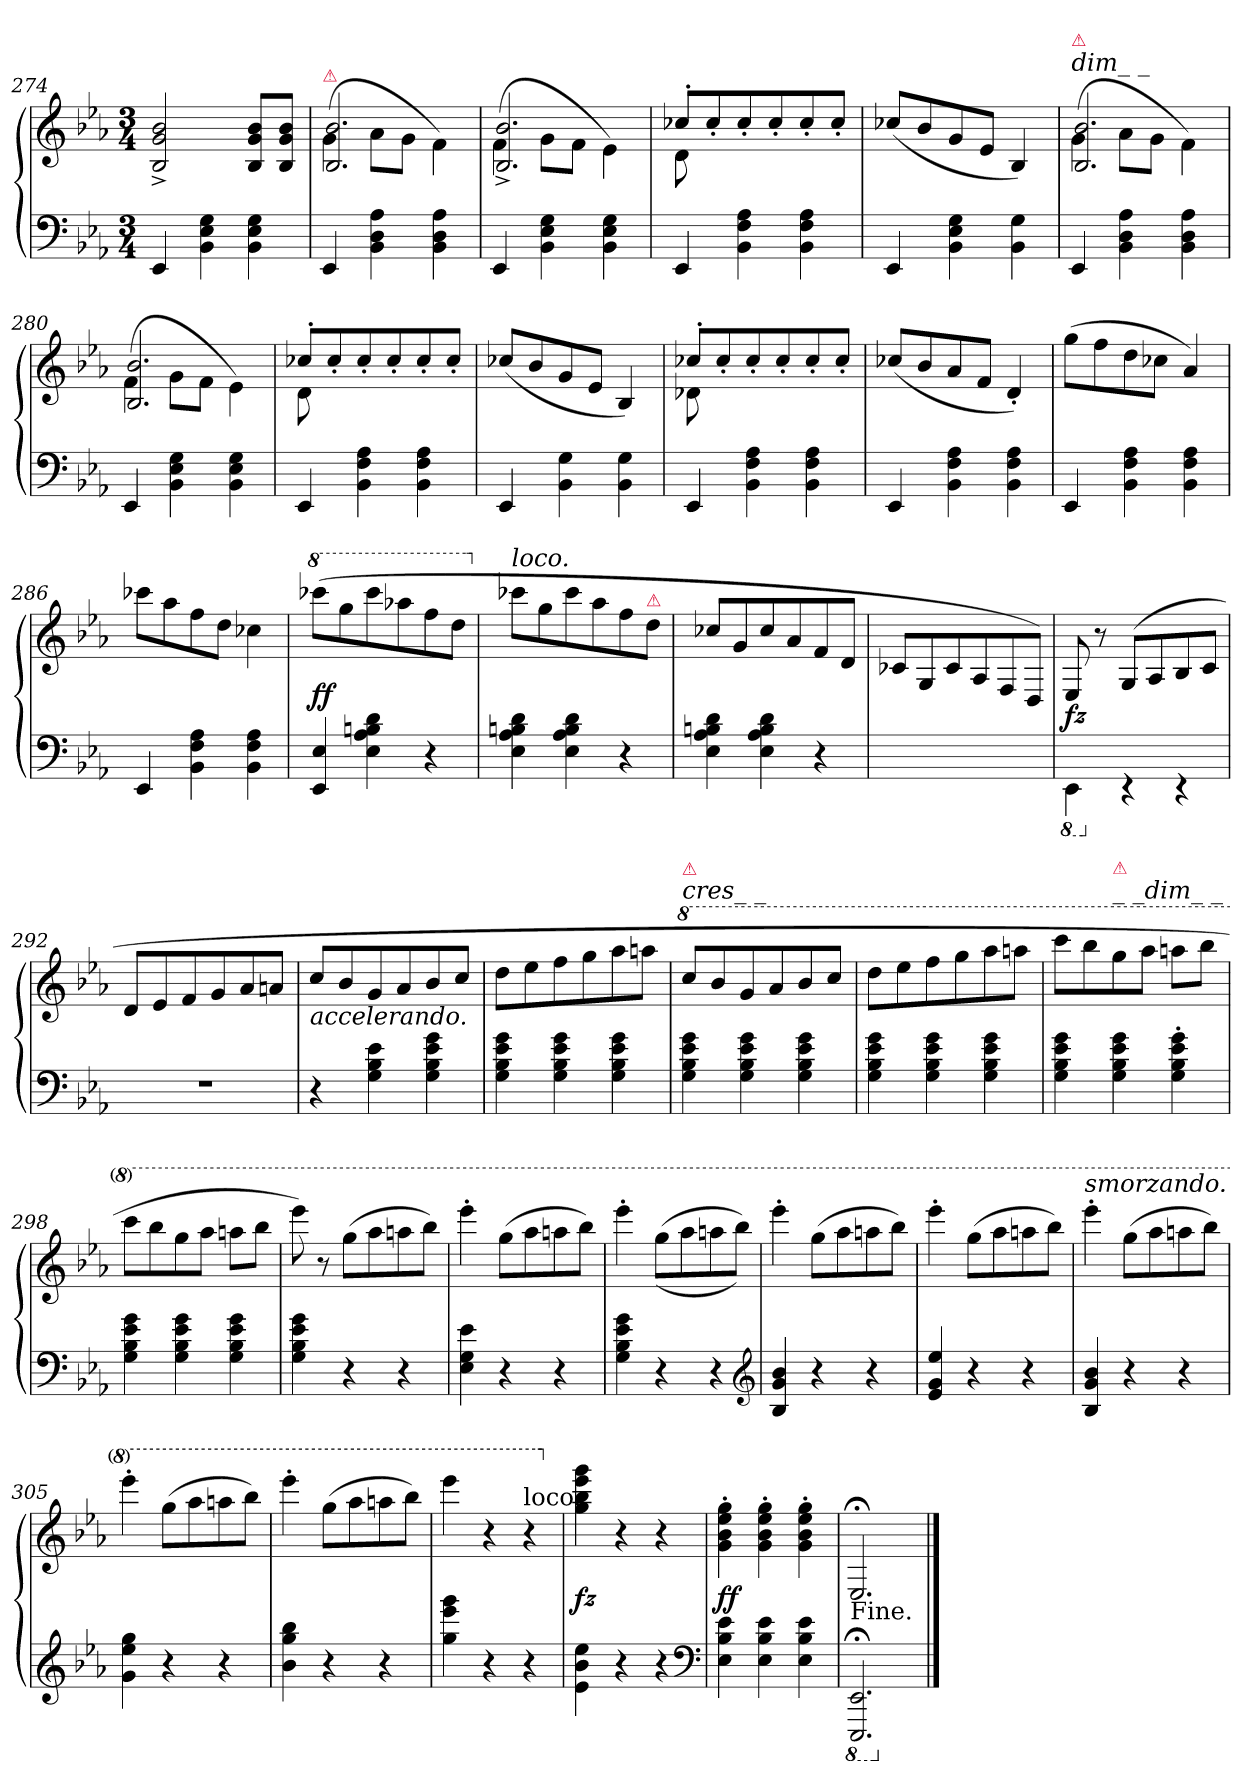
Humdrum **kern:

**kern	**kern	**dynam
*part1	*part1	*part1
*staff2	*staff1	*staff1/2
*clefF4	*clefG2	*
*k[b-e-a-]	*k[b-e-a-]	*
*M3/4	*M3/4	*
=274	=274	=274
4EE-	2B-^> 2g^> 2b-^>	.
4BB- 4E- 4G	.	.
4BB- 4E- 4G	8B- 8g 8b-L	.
.	8B- 8g 8b-J	.
=275	=275	=275
*	*^	*
!	!LO:TX:a:color=crimson:t=⚠	!	!
4EE-	(>4g\	2.B-/ 2.b-/	.
4BB- 4D 4A-	8a-\L	.	.
.	8gJ	.	.
4BB- 4D 4A-	4f\)	.	.
=276	=276	=276	=276
4EE-	(4f\	2.B-^>/ 2.b-^>/	.
4BB- 4E- 4G	8g\L	.	.
.	8fJ	.	.
4BB- 4E- 4G	4e-\)	.	.
=277	=277	=277	=277
4EE-	8cc-X'<L	8d	.
.	8cc-'<	8reyy	.
4BB- 4F 4A-	8cc-'<	2rcyy	.
.	8cc-'<	.	.
4BB- 4F 4A-	8cc-'<	.	.
.	8cc-'<J	.	.
*	*v	*v	*
=278	=278	=278
4EE-	(8cc-XL	.
.	8b-	.
4BB- 4E- 4G	8g	.
.	8e-J	.
4BB- 4G	4B-)	.
=279	=279	=279
*	*^	*
!	!LO:TX:a:i:t=dim_ _	!	!
!	!LO:TX:a:color=crimson:t=⚠	!	!
4EE-	(4g\	2.B-/ 2.b-/	.
4BB- 4D 4A-	8a-\L	.	.
.	8gJ	.	.
4BB- 4D 4A-	4f\)	.	.
=280	=280	=280	=280
4EE-	(4f\	2.B-/ 2.b-/	.
4BB- 4E- 4G	8g\L	.	.
.	8fJ	.	.
4BB- 4E- 4G	4e-\)	.	.
=281	=281	=281	=281
4EE-	8cc-X'<L	8d	.
.	8cc-'	8reyy	.
4BB- 4F 4A-	8cc-'	2rcyy	.
.	8cc-'	.	.
4BB- 4F 4A-	8cc-'	.	.
.	8cc-'J	.	.
*	*v	*v	*
=282	=282	=282
4EE-	(8cc-XL	.
.	8b-	.
4BB- 4G	8g	.
.	8e-J	.
4BB- 4G	4B-)	.
=283	=283	=283
*	*^	*
4EE-	8cc-X'<L	8d-X	.
.	8cc-'	8rcyy	.
4BB- 4F 4A-	8cc-'	2rcyy	.
.	8cc-'	.	.
4BB- 4F 4A-	8cc-'	.	.
.	8cc-'J	.	.
*	*v	*v	*
=284	=284	=284
4EE-	(8cc-XL	.
.	8b-	.
4BB- 4F 4A-	8a-	.
.	8fJ	.
4BB- 4F 4A-	4d')	.
=285	=285	=285
4EE-	(8ggL	.
.	8ff	.
4BB- 4F 4A-	8dd	.
.	8cc-XJ	.
4BB- 4F 4A-	4a-)	.
=286	=286	=286
4EE-	8ccc-XL	.
.	8aa-	.
4BB- 4F 4A-	8ff	.
.	8ddJ	.
4BB- 4F 4A-	4cc-X	.
=287	=287	=287
*	*8va	*
4EE- 4E-	(>8cccc-XL	ff
.	8ggg	.
4E- 4A- 4Bn 4d	8cccc-	.
.	8aaa-X	.
4r	8fff	.
.	8dddJ	.
=288	=288	=288
*	*X8va	*
!	!LO:TX:a:i:t=loco.	!
4E- 4A- 4Bn 4d	8ccc-XL	.
.	8gg	.
4E- 4A- 4B 4d	8ccc-	.
.	8aa-	.
4r	8ff	.
!	!LO:TX:a:color=crimson:t=⚠	!
.	8ddJ	.
=289	=289	=289
4E- 4A- 4Bn 4d	8cc-XL	.
.	8g	.
4E- 4A- 4B 4d	8cc-	.
.	8a-	.
4r	8f	.
.	8dJ	.
=290	=290	=290
2.ryy	8c-X/L	.
.	8G/	.
.	8c-/	.
.	8A-/	.
.	8F/	.
.	8D/J)	.
=291	=291	=291
*8ba	*	*
4EEE-\	8E-/	fz
.	8r	.
*X8ba	*	*
4rEE	(>8G/L	.
.	8A-/	.
4rEE	8B-/	.
.	8c/J	.
=292	=292	=292
2.rF	8dL	.
.	8e-	.
.	8f	.
.	8g	.
.	8a-	.
.	8anJ	.
=293	=293	=293
!	!LO:TX:b:i:t=accelerando.	!
4r	8ccL	.
.	8b-	.
4G 4B- 4e-	8g	.
.	8a-	.
4G 4B- 4e- 4g	8b-	.
.	8ccJ	.
=294	=294	=294
4G 4B- 4e- 4g	8ddL	.
.	8ee-	.
4G 4B- 4e- 4g	8ff	.
.	8gg	.
4G 4B- 4e- 4g	8aa-	.
.	8aanJ	.
=295	=295	=295
*	*8va	*
!	!LO:TX:a:i:t=cres_ _	!
!	!LO:TX:a:color=crimson:t=⚠	!
4G 4B- 4e- 4g	8cccL	.
.	8bb-	.
4G 4B- 4e- 4g	8gg	.
.	8aa-	.
4G 4B- 4e- 4g	8bb-	.
.	8cccJ	.
=296	=296	=296
4G 4B- 4e- 4g	8dddL	.
.	8eee-	.
4G 4B- 4e- 4g	8fff	.
.	8ggg	.
4G 4B- 4e- 4g	8aaa-	.
.	8aaanJ	.
=297	=297	=297
4G 4B- 4e- 4g	8ccccL	.
.	8bbb-	.
!	!LO:TX:a:i:t=_ _dim_ _	!
!	!LO:TX:a:color=crimson:t=⚠	!
4G 4B- 4e- 4g	8ggg	.
.	8aaa-J	.
4G' 4B-' 4e-' 4g'	8aaanL	.
.	8bbb-J	.
=298	=298	=298
4G 4B- 4e- 4g	8ccccL	.
.	8bbb-	.
4G 4B- 4e- 4g	8ggg	.
.	8aaa-J	.
4G 4B- 4e- 4g	8aaanL	.
.	8bbb-J	.
=299	=299	=299
4G 4B- 4e- 4g	8eeee-)	.
.	8r	.
4r	(8gggL	.
.	8aaa-	.
4r	8aaan	.
.	8bbb-J)	.
=300	=300	=300
4E- 4G 4e-	4eeee-'	.
4r	(8gggL	.
.	8aaa-	.
4r	8aaan	.
.	8bbb-J)	.
=301	=301	=301
4G 4B- 4e- 4g	4eeee-'	.
4r	(<(>8gggL	.
.	8aaa-	.
4r	8aaan	.
.	8bbb-J))	.
*clefG2	*	*
=302	=302	=302
4B- 4g 4b-	4eeee-'	.
4r	(8gggL	.
.	8aaa-	.
4r	8aaan	.
.	8bbb-J)	.
=303	=303	=303
4e- 4g 4ee-	4eeee-'	.
4r	(8gggL	.
.	8aaa-	.
4r	8aaan	.
.	8bbb-J)	.
=304	=304	=304
!	!LO:TX:a:i:t=smorzando.	!
4B- 4g 4b-	4eeee-'	.
4r	(8gggL	.
.	8aaa-	.
4r	8aaan	.
.	8bbb-J)	.
=305	=305	=305
4g 4ee- 4gg	4eeee-'	.
4r	(8gggL	.
.	8aaa-	.
4r	8aaan	.
.	8bbb-J)	.
=306	=306	=306
4b- 4gg 4bb-	4eeee-'	.
4r	(8gggL	.
.	8aaa-	.
4r	8aaan	.
.	8bbb-J)	.
=307	=307	=307
4gg 4eee- 4ggg	4eeee-	.
4r	4r	.
!	!LO:TX:a:t=loco.	!
4r	4r	.
=308	=308	=308
*	*X8va	*
4e-\ 4b-\ 4ee-\	4gg 4bb- 4eee- 4ggg	fz
4r	4r	.
4r	4r	.
*clefF4	*	*
=309	=309	=309
4E- 4B- 4e-	4g' 4b-' 4ee-' 4gg'	ff
4E- 4B- 4e-	4g' 4b-' 4ee-' 4gg'	.
4E- 4B- 4e-	4g' 4b-' 4ee-' 4gg'	.
=310	=310	=310
*8ba	*	*
!LO:TX:a:t=Fine.	!	!
2.EEEE-;/ 2.EEE-;/	2.E-;</	.
*X8ba	*	*
==	==	==
*-	*-	*-
